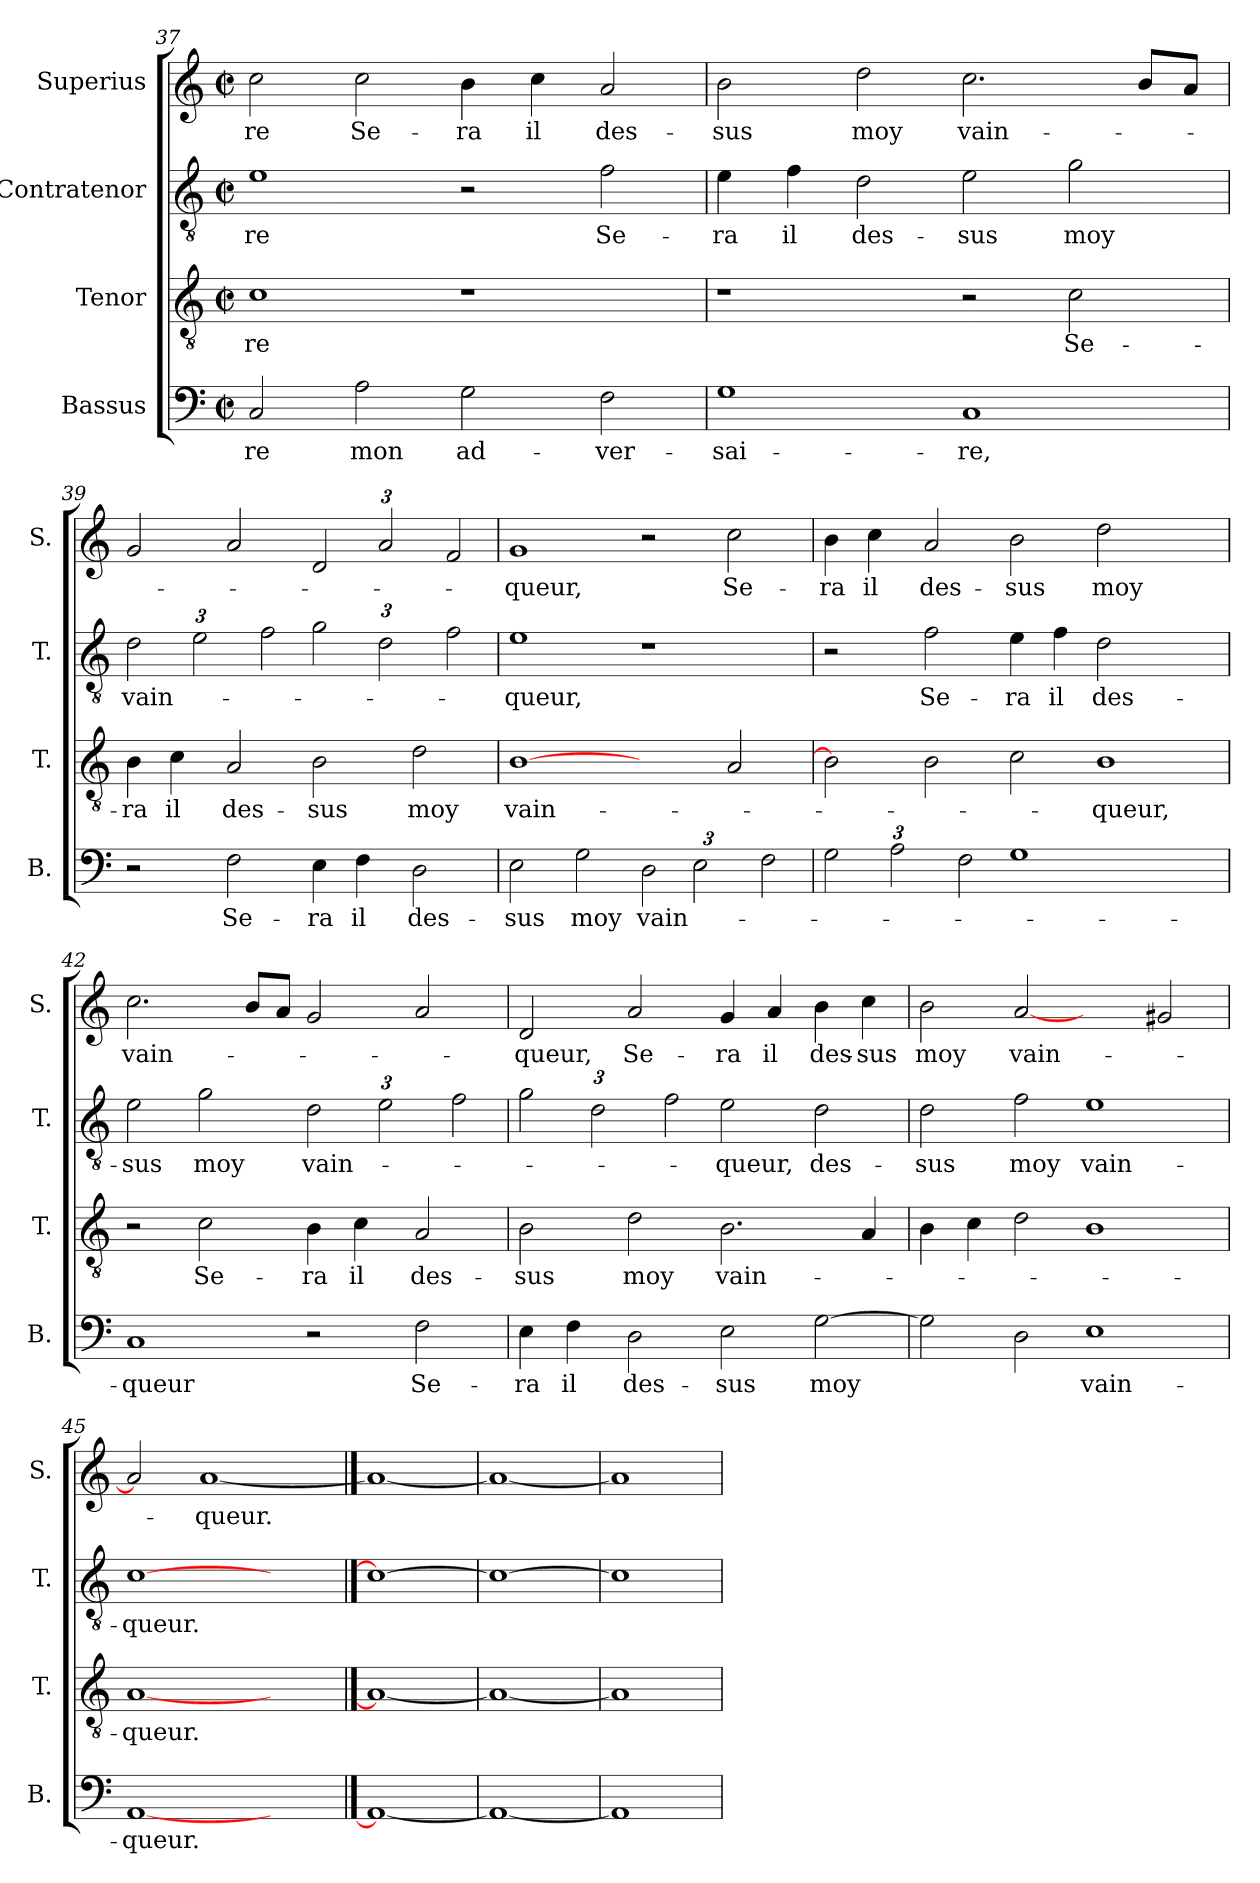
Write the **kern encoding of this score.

**kern	**text	**kern	**text	**kern	**text	**kern	**text
*part4	*part4	*part3	*part3	*part2	*part2	*part1	*part1
*staff4	*staff4	*staff3	*staff3	*staff2	*staff2	*staff1	*staff1
*I"Bassus	*	*I"Tenor	*	*I"Contratenor	*	*I"Superius	*
*I'B.	*	*I'T.	*	*I'T.	*	*I'S.	*
*clefF4	*	*clefGv2	*	*clefGv2	*	*clefG2	*
*k[]	*	*k[]	*	*k[]	*	*k[]	*
*C:	*	*C:	*	*C:	*	*C:	*
*M2/2	*	*M2/2	*	*M2/2	*	*M2/2	*
*met(c|)	*	*met(c|)	*	*met(c|)	*	*met(c|)	*
=37	=37	=37	=37	=37	=37	=37	=37
2C/	-re	1c\	-re	1e\	-re	2cc\	-re
2A\	mon	.	.	.	.	2cc\	Se-
2G\	ad-	1r	.	2r	.	4b\	-ra
.	.	.	.	.	.	4cc\	il
2F\	-ver-	.	.	2f\	Se-	2a/	des-
=38	=38	=38	=38	=38	=38	=38	=38
1G\	-sai-	1r	.	4e\	-ra	2b\	-sus
.	.	.	.	4f\	il	.	.
.	.	.	.	2d\	des-	2dd\	moy
1C/	-re,	2r	.	2e\	-sus	2.cc\	vain-
.	.	2c\	Se-	2g\	moy	.	.
.	.	.	.	.	.	8b/L	.
.	.	.	.	.	.	8a/J	.
!!LO:LB:g=z
=39	=39	=39	=39	=39	=39	=39	=39
*	*	*	*	*Xbrackettup	*	*	*
2r	.	4B\	-ra	3d\	vain-	2g/	.
.	.	4c\	il	.	.	.	.
.	.	.	.	3e\	.	.	.
2F\	Se-	2A/	des-	.	.	2a/	.
.	.	.	.	3f\	.	.	.
*	*	*	*	*	*	*Xbrackettup	*
4E\	-ra	2B\	-sus	3g\	.	3d/	.
4F\	il	.	.	.	.	.	.
.	.	.	.	3d\	.	3a/	.
2D\	des-	2d\	moy	.	.	.	.
.	.	.	.	3f\	.	3f/	.
=40	=40	=40	=40	=40	=40	=40	=40
2E\	-sus	[1B\	vain-	1e\	-queur,	1g/	-queur,
2G\	moy	.	.	.	.	.	.
*Xbrackettup	*	*	*	*	*	*	*
3D\	vain-	2ryy	.	1r	.	2r	.
3E\	.	.	.	.	.	.	.
.	.	2A/	.	.	.	2cc\	Se-
3F\	.	.	.	.	.	.	.
=41	=41	=41	=41	=41	=41	=41	=41
3G\	.	2B\]	.	2r	.	4b\	-ra
.	.	.	.	.	.	4cc\	il
3A\	.	.	.	.	.	.	.
.	.	2B\	.	2f\	Se-	2a/	des-
3F\	.	.	.	.	.	.	.
1G\	.	2c\	.	4e\	-ra	2b\	-sus
.	.	.	.	4f\	il	.	.
.	.	1B\	-queur,	2d\	des-	2dd\	moy
2ryy	.	.	.	2ryy	.	2ryy	.
=42	=42	=42	=42	=42	=42	=42	=42
1C/	-queur	2r	.	2e\	-sus	2.cc\	vain-
.	.	2c\	Se-	2g\	moy	.	.
.	.	.	.	.	.	8b/L	.
.	.	.	.	.	.	8a/J	.
2r	.	4B\	-ra	3d\	vain-	2g/	.
.	.	4c\	il	.	.	.	.
.	.	.	.	3e\	.	.	.
2F\	Se-	2A/	des-	.	.	2a/	.
.	.	.	.	3f\	.	.	.
!!LO:LB:g=z
=43	=43	=43	=43	=43	=43	=43	=43
4E\	-ra	2B\	-sus	3g\	.	2d/	-queur,
4F\	il	.	.	.	.	.	.
.	.	.	.	3d\	.	.	.
2D\	des-	2d\	moy	.	.	2a/	Se-
.	.	.	.	3f\	.	.	.
2E\	-sus	2.B\	vain-	2e\	-queur,	4g/	-ra
.	.	.	.	.	.	4a/	il
[2G\	moy	.	.	2d\	des-	4b\	des-
.	.	4A/	.	.	.	4cc\	-sus
=44	=44	=44	=44	=44	=44	=44	=44
2G\]	.	4B\	.	2d\	-sus	2b\	moy
.	.	4c\	.	.	.	.	.
2D\	.	2d\	.	2f\	moy	[2a/	vain-
1E\	vain-	1B\	.	1e\	vain-	2ryy	.
.	.	.	.	.	.	2g#X/	.
=45	=45	=45	=45	=45	=45	=45	=45
[1AA/	-queur.	[1A/	-queur.	[1c\	-queur.	2a/]	.
.	.	.	.	.	.	[1a/	-queur.
2ryy	.	2ryy	.	2ryy	.	.	.
==46	==46	==46	==46	==46	==46	==46	==46
1AA/_	.	1A/_	.	1c\_	.	1a/_	.
=47	=47	=47	=47	=47	=47	=47	=47
1AA/_	.	1A/_	.	1c\_	.	1a/_	.
=48	=48	=48	=48	=48	=48	=48	=48
1AA/]	.	1A/]	.	1c\]	.	1a/]	.
=	=	=	=	=	=	=	=
*-	*-	*-	*-	*-	*-	*-	*-
